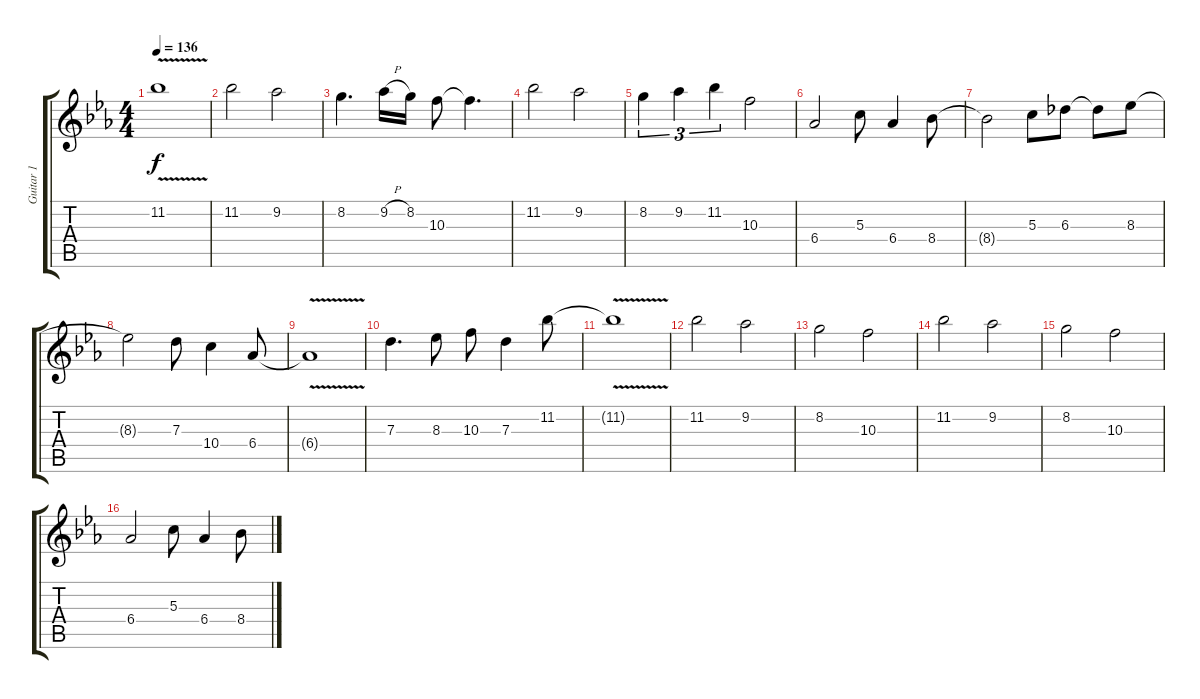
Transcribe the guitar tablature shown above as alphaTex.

\track ("Guitar 1" "Guitar 1") {instrument distortionguitar}
\staff {score tabs}
\tuning (E4 B3 G3 D3 A2 E2) {hide}
\ts (4 4)
\tempo 136
\clef g2
\ks eb
11.2{v t}.1{dy f} |
11.2.2 9.2.2 |
8.2.4{d} 9.2{h}.16 8.2.16 10.3.8 10.3{t}.4{d} |
11.2.2 9.2.2 |
8.2.4{tu (3 2)} 9.2.4{tu (3 2)} 11.2.4{tu (3 2)} 10.3.2 |
6.4.2 5.3.8 6.4.4 8.4.8 |
8.4{t}.2 5.3.8 6.3.8 6.3{t}.8 8.3.8 |
8.3{t}.2 7.3.8 10.4.4 6.4.8 |
6.4{v t}.1 |
7.3.4{d} 8.3.8 10.3.8 7.3.4 11.2.8 |
11.2{v t}.1 |
11.2.2 9.2.2 |
8.2.2 10.3.2 |
11.2.2 9.2.2 |
8.2.2 10.3.2 |
6.4.2 5.3.8 6.4.4 8.4.8
